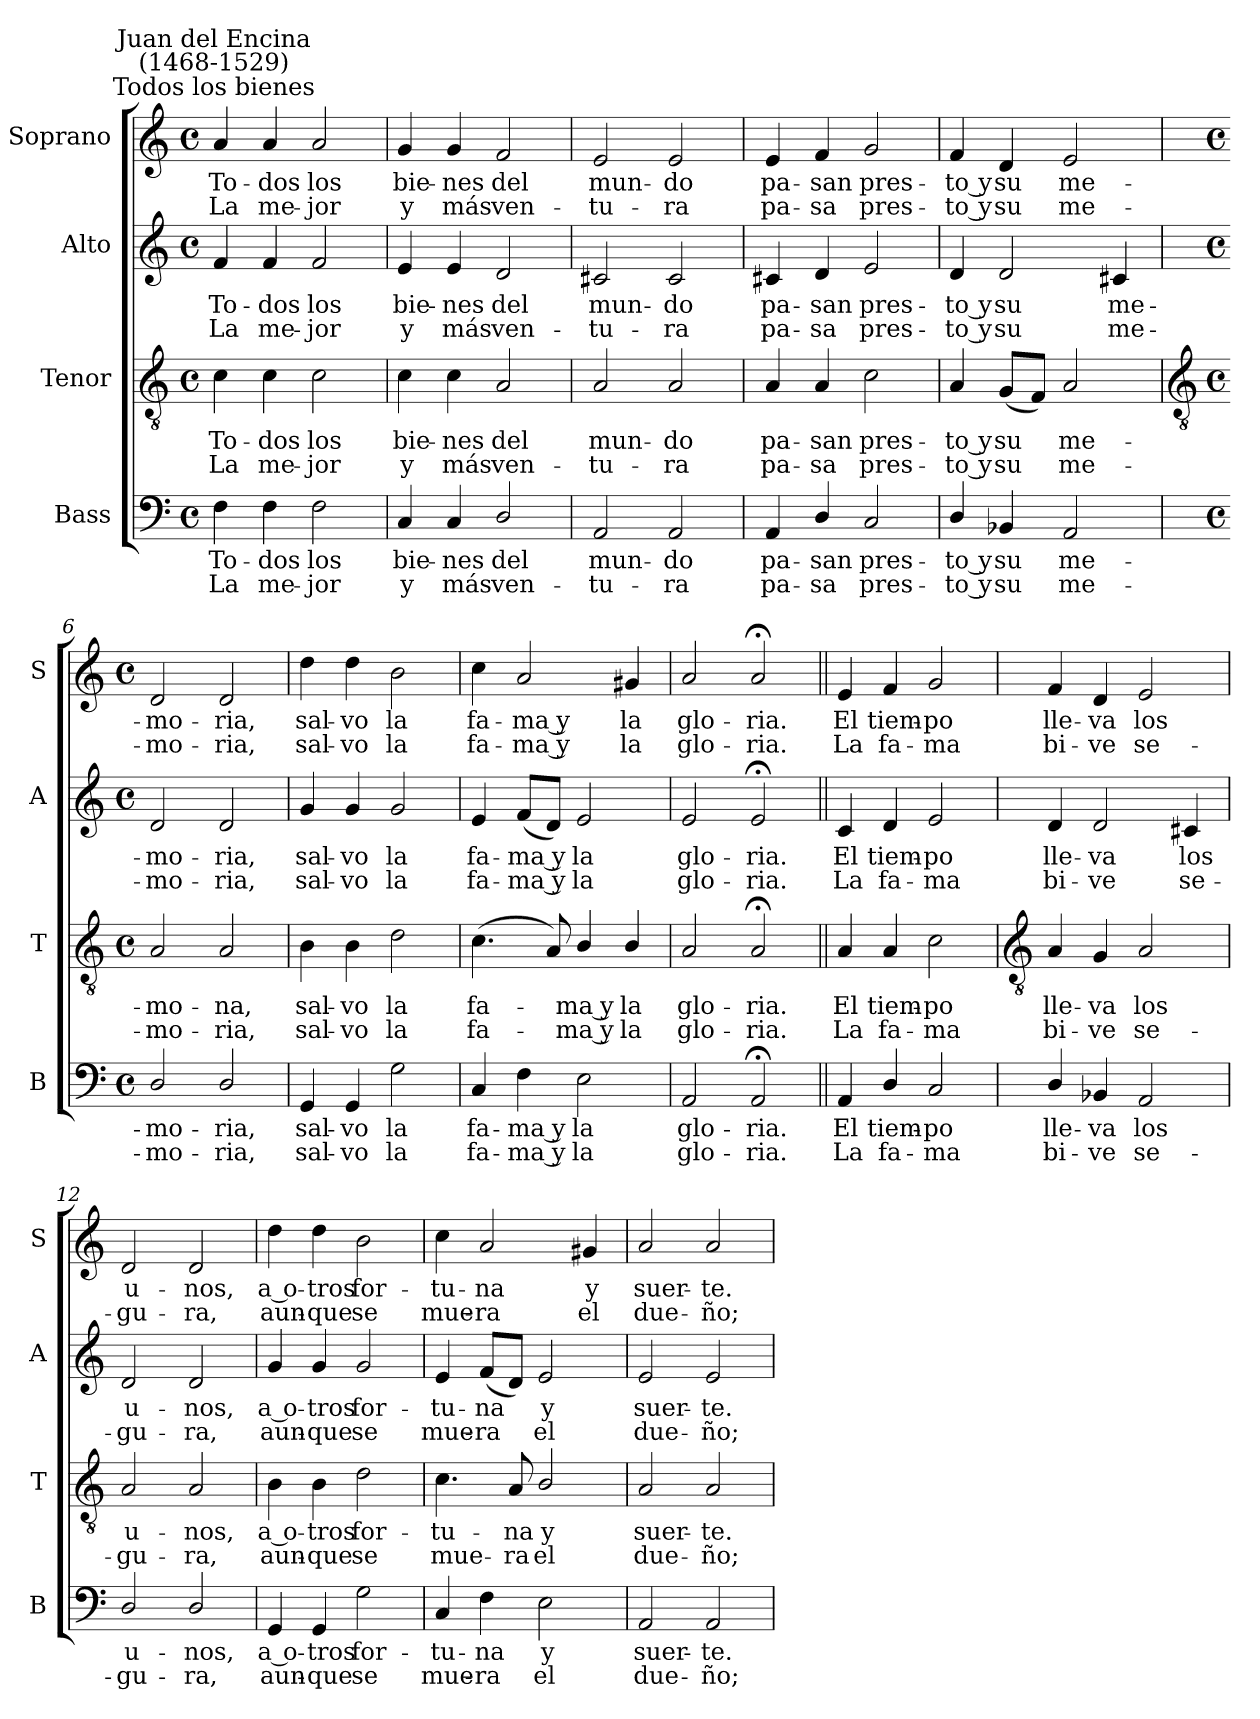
**kern	**text	**text	**kern	**text	**text	**kern	**text	**text	**kern	**text	**text
*part4	*part4	*part4	*part3	*part3	*part3	*part2	*part2	*part2	*part1	*part1	*part1
*staff4	*staff4	*staff4	*staff3	*staff3	*staff3	*staff2	*staff2	*staff2	*staff1	*staff1	*staff1
*I"Bass	*	*	*I"Tenor	*	*	*I"Alto	*	*	*I"Soprano	*	*
*I'B	*	*	*I'T	*	*	*I'A	*	*	*I'S	*	*
*clefF4	*	*	*clefGv2	*	*	*clefG2	*	*	*clefG2	*	*
*k[]	*	*	*k[]	*	*	*k[]	*	*	*k[]	*	*
*C:	*	*	*C:	*	*	*C:	*	*	*C:	*	*
*M4/4	*	*	*M4/4	*	*	*M4/4	*	*	*M4/4	*	*
*met(c)	*	*	*met(c)	*	*	*met(c)	*	*	*met(c)	*	*
=1	=1	=1	=1	=1	=1	=1	=1	=1	=1	=1	=1
!	!	!	!	!	!	!	!	!	!LO:TX:a:cj:t=Todos los bienes	!	!
!	!	!	!	!	!	!	!	!	!LO:TX:a:cj:t=Juan del Encina\n(1468-1529)	!	!
!	!LO:LY:b	!LO:LY:b	!	!LO:LY:b	!LO:LY:b	!	!LO:LY:b	!LO:LY:b	!	!LO:LY:b	!LO:LY:b
4F	To-	-La	4c	To-	-La	4f	To-	-La	4a	To-	-La
!	!LO:LY:b	!LO:LY:b	!	!LO:LY:b	!LO:LY:b	!	!LO:LY:b	!LO:LY:b	!	!LO:LY:b	!LO:LY:b
4F	dos	me-	4c	dos	me-	4f	dos	me-	4a	dos	me-
!	!LO:LY:b	!LO:LY:b	!	!LO:LY:b	!LO:LY:b	!	!LO:LY:b	!LO:LY:b	!	!LO:LY:b	!LO:LY:b
2F	-los	jor	2c	-los	jor	2f	-los	jor	2a	-los	jor
=2	=2	=2	=2	=2	=2	=2	=2	=2	=2	=2	=2
!	!LO:LY:b	!LO:LY:b	!	!LO:LY:b	!LO:LY:b	!	!LO:LY:b	!LO:LY:b	!	!LO:LY:b	!LO:LY:b
4C	bie-	-y	4c	bie-	-y	4e	bie-	-y	4g	bie-	-y
!	!LO:LY:b	!LO:LY:b	!	!LO:LY:b	!LO:LY:b	!	!LO:LY:b	!LO:LY:b	!	!LO:LY:b	!LO:LY:b
4C	nes	más	4c	nes	más	4e	nes	más	4g	nes	más
!	!LO:LY:b	!LO:LY:b	!	!LO:LY:b	!LO:LY:b	!	!LO:LY:b	!LO:LY:b	!	!LO:LY:b	!LO:LY:b
2D/	del	ven-	2A	del	ven-	2d	del	ven-	2f	del	ven-
=3	=3	=3	=3	=3	=3	=3	=3	=3	=3	=3	=3
!	!LO:LY:b	!LO:LY:b	!	!LO:LY:b	!LO:LY:b	!	!LO:LY:b	!LO:LY:b	!	!LO:LY:b	!LO:LY:b
2AA	-mun-	-tu-	2A	-mun-	-tu-	2c#X	-mun-	-tu-	2e	-mun-	-tu-
!	!LO:LY:b	!LO:LY:b	!	!LO:LY:b	!LO:LY:b	!	!LO:LY:b	!LO:LY:b	!	!LO:LY:b	!LO:LY:b
2AA	-do	ra	2A	-do	ra	2c#	-do	ra	2e	-do	ra
=4	=4	=4	=4	=4	=4	=4	=4	=4	=4	=4	=4
!	!LO:LY:b	!LO:LY:b	!	!LO:LY:b	!LO:LY:b	!	!LO:LY:b	!LO:LY:b	!	!LO:LY:b	!LO:LY:b
4AA	pa-	-pa-	4A	pa-	-pa-	4c#X	pa-	-pa-	4e	pa-	-pa-
!	!LO:LY:b	!LO:LY:b	!	!LO:LY:b	!LO:LY:b	!	!LO:LY:b	!LO:LY:b	!	!LO:LY:b	!LO:LY:b
4D/	-san	sa	4A	-san	sa	4d	-san	sa	4f	-san	sa
!	!LO:LY:b	!LO:LY:b	!	!LO:LY:b	!LO:LY:b	!	!LO:LY:b	!LO:LY:b	!	!LO:LY:b	!LO:LY:b
2C	pres-	-pres-	2c	pres-	-pres-	2e	pres-	-pres-	2g	pres-	-pres-
=5	=5	=5	=5	=5	=5	=5	=5	=5	=5	=5	=5
!	!LO:LY:b	!LO:LY:b	!	!LO:LY:b	!LO:LY:b	!	!LO:LY:b	!LO:LY:b	!	!LO:LY:b	!LO:LY:b
4D/	-to y	to y	4A	-to y	to y	4d	-to y	to y	4f	-to y	to y
!	!LO:LY:b	!LO:LY:b	!	!LO:LY:b	!LO:LY:b	!	!LO:LY:b	!LO:LY:b	!	!LO:LY:b	!LO:LY:b
4BB-X	su	su	(<8GL	su	su	2d	su	su	4d	su	su
.	.	.	8FJ)	.	.	.	.	.	.	.	.
!	!LO:LY:b	!LO:LY:b	!	!LO:LY:b	!LO:LY:b	!	!	!	!	!LO:LY:b	!LO:LY:b
2AA	me-	-me-	2A	me-	-me-	.	.	.	2e	me-	-me-
!	!	!	!	!	!	!	!LO:LY:b	!LO:LY:b	!	!	!
.	.	.	.	.	.	4c#X	me-	-me-	.	.	.
!!LO:LB:g=z
=6	=6	=6	=6	=6	=6	=6	=6	=6	=6	=6	=6
*	*	*	*clefGv2	*	*	*	*	*	*	*	*
*M4/4	*	*	*M4/4	*	*	*M4/4	*	*	*M4/4	*	*
*met(c)	*	*	*met(c)	*	*	*met(c)	*	*	*met(c)	*	*
!	!LO:LY:b	!LO:LY:b	!	!LO:LY:b	!LO:LY:b	!	!LO:LY:b	!LO:LY:b	!	!LO:LY:b	!LO:LY:b
2D/	-mo-	-mo-	2A	-mo-	-mo-	2d	-mo-	-mo-	2d	-mo-	-mo-
!	!LO:LY:b	!LO:LY:b	!	!LO:LY:b	!LO:LY:b	!	!LO:LY:b	!LO:LY:b	!	!LO:LY:b	!LO:LY:b
2D/	-ria,	ria,	2A	-na,	ria,	2d	-ria,	ria,	2d	-ria,	ria,
=7	=7	=7	=7	=7	=7	=7	=7	=7	=7	=7	=7
!	!LO:LY:b	!LO:LY:b	!	!LO:LY:b	!LO:LY:b	!	!LO:LY:b	!LO:LY:b	!	!LO:LY:b	!LO:LY:b
4GG	sal-	-sal-	4B	sal-	-sal-	4g	sal-	-sal-	4dd	sal-	-sal-
!	!LO:LY:b	!LO:LY:b	!	!LO:LY:b	!LO:LY:b	!	!LO:LY:b	!LO:LY:b	!	!LO:LY:b	!LO:LY:b
4GG	-vo	vo	4B	-vo	vo	4g	-vo	vo	4dd	-vo	vo
!	!LO:LY:b	!LO:LY:b	!	!LO:LY:b	!LO:LY:b	!	!LO:LY:b	!LO:LY:b	!	!LO:LY:b	!LO:LY:b
2G	la	la	2d	la	la	2g	la	la	2b	la	la
=8	=8	=8	=8	=8	=8	=8	=8	=8	=8	=8	=8
!	!LO:LY:b	!LO:LY:b	!	!LO:LY:b	!LO:LY:b	!	!LO:LY:b	!LO:LY:b	!	!LO:LY:b	!LO:LY:b
4C	fa-	-fa-	(<4.c	fa-	fa-	4e	fa-	-fa-	4cc	fa-	-fa-
!	!LO:LY:b	!LO:LY:b	!	!	!	!	!LO:LY:b	!LO:LY:b	!	!LO:LY:b	!LO:LY:b
4F	-ma y	ma y	.	.	.	(<8fL	-ma y	ma y	2a	-ma y	ma y
.	.	.	8A)	.	.	8dJ)	.	.	.	.	.
!	!LO:LY:b	!LO:LY:b	!	!LO:LY:b	!LO:LY:b	!	!LO:LY:b	!LO:LY:b	!	!	!
2E	la	la	4B/	ma y	ma y	2e	la	la	.	.	.
!	!	!	!	!LO:LY:b	!LO:LY:b	!	!	!	!	!LO:LY:b	!LO:LY:b
.	.	.	4B/	la	la	.	.	.	4g#X	la	la
=9	=9	=9	=9	=9	=9	=9	=9	=9	=9	=9	=9
!	!LO:LY:b	!LO:LY:b	!	!LO:LY:b	!LO:LY:b	!	!LO:LY:b	!LO:LY:b	!	!LO:LY:b	!LO:LY:b
2AA	glo-	-glo-	2A	glo-	-glo-	2e	glo-	-glo-	2a	glo-	-glo-
!	!LO:LY:b	!LO:LY:b	!	!LO:LY:b	!LO:LY:b	!	!LO:LY:b	!LO:LY:b	!	!LO:LY:b	!LO:LY:b
2AA;<	-ria.	ria.	2A;<	-ria.	ria.	2e;<	-ria.	ria.	2a;<	-ria.	ria.
=10||	=10||	=10||	=10||	=10||	=10||	=10||	=10||	=10||	=10||	=10||	=10||
!	!LO:LY:b	!LO:LY:b	!	!LO:LY:b	!LO:LY:b	!	!LO:LY:b	!LO:LY:b	!	!LO:LY:b	!LO:LY:b
4AA	El	La	4A	El	La	4c	El	La	4e	El	La
!	!LO:LY:b	!LO:LY:b	!	!LO:LY:b	!LO:LY:b	!	!LO:LY:b	!LO:LY:b	!	!LO:LY:b	!LO:LY:b
4D/	tiem-	-fa-	4A	tiem-	-fa-	4d	tiem-	-fa-	4f	tiem-	-fa-
!	!LO:LY:b	!LO:LY:b	!	!LO:LY:b	!LO:LY:b	!	!LO:LY:b	!LO:LY:b	!	!LO:LY:b	!LO:LY:b
2C	-po	ma	2c	-po	ma	2e	-po	ma	2g	-po	ma
!!LO:LB:g=z
=11	=11	=11	=11	=11	=11	=11	=11	=11	=11	=11	=11
*	*	*	*clefGv2	*	*	*	*	*	*	*	*
!	!LO:LY:b	!LO:LY:b	!	!LO:LY:b	!LO:LY:b	!	!LO:LY:b	!LO:LY:b	!	!LO:LY:b	!LO:LY:b
4D/	lle-	-bi-	4A	lle-	-bi-	4d	lle-	-bi-	4f	lle-	-bi-
!	!LO:LY:b	!LO:LY:b	!	!LO:LY:b	!LO:LY:b	!	!LO:LY:b	!LO:LY:b	!	!LO:LY:b	!LO:LY:b
4BB-X	-va	ve	4G	-va	ve	2d	-va	ve	4d	-va	ve
!	!LO:LY:b	!LO:LY:b	!	!LO:LY:b	!LO:LY:b	!	!	!	!	!LO:LY:b	!LO:LY:b
2AA	los	se-	2A	los	se-	.	.	.	2e	los	se-
!	!	!	!	!	!	!	!LO:LY:b	!LO:LY:b	!	!	!
.	.	.	.	.	.	4c#X	los	se-	.	.	.
=12	=12	=12	=12	=12	=12	=12	=12	=12	=12	=12	=12
!	!LO:LY:b	!LO:LY:b	!	!LO:LY:b	!LO:LY:b	!	!LO:LY:b	!LO:LY:b	!	!LO:LY:b	!LO:LY:b
2D/	-u-	-gu-	2A	-u-	-gu-	2d	-u-	-gu-	2d	-u-	-gu-
!	!LO:LY:b	!LO:LY:b	!	!LO:LY:b	!LO:LY:b	!	!LO:LY:b	!LO:LY:b	!	!LO:LY:b	!LO:LY:b
2D/	-nos,	ra,	2A	-nos,	ra,	2d	-nos,	ra,	2d	-nos,	ra,
=13	=13	=13	=13	=13	=13	=13	=13	=13	=13	=13	=13
!	!LO:LY:b	!LO:LY:b	!	!LO:LY:b	!LO:LY:b	!	!LO:LY:b	!LO:LY:b	!	!LO:LY:b	!LO:LY:b
4GG	a o-	-aun-	4B	a o-	-aun-	4g	a o-	-aun-	4dd	a o-	-aun-
!	!LO:LY:b	!LO:LY:b	!	!LO:LY:b	!LO:LY:b	!	!LO:LY:b	!LO:LY:b	!	!LO:LY:b	!LO:LY:b
4GG	-tros	que	4B	-tros	que	4g	-tros	que	4dd	-tros	que
!	!LO:LY:b	!LO:LY:b	!	!LO:LY:b	!LO:LY:b	!	!LO:LY:b	!LO:LY:b	!	!LO:LY:b	!LO:LY:b
2G	for-	-se	2d	for-	-se	2g	for-	-se	2b	for-	-se
=14	=14	=14	=14	=14	=14	=14	=14	=14	=14	=14	=14
!	!LO:LY:b	!LO:LY:b	!	!LO:LY:b	!LO:LY:b	!	!LO:LY:b	!LO:LY:b	!	!LO:LY:b	!LO:LY:b
4C	tu-	-mue-	4.c	tu-	-mue-	4e	tu-	-mue-	4cc	tu-	-mue-
!	!LO:LY:b	!LO:LY:b	!	!	!	!	!LO:LY:b	!LO:LY:b	!	!LO:LY:b	!LO:LY:b
4F	-na	ra	.	.	.	(<8fL	-na	ra	2a	-na	ra
!	!	!	!	!LO:LY:b	!LO:LY:b	!	!	!	!	!	!
.	.	.	8A	-na	ra	8dJ)	.	.	.	.	.
!	!LO:LY:b	!LO:LY:b	!	!LO:LY:b	!LO:LY:b	!	!LO:LY:b	!LO:LY:b	!	!	!
2E	y	el	2B/	y	el	2e	y	el	.	.	.
!	!	!	!	!	!	!	!	!	!	!LO:LY:b	!LO:LY:b
.	.	.	.	.	.	.	.	.	4g#X	y	el
=15	=15	=15	=15	=15	=15	=15	=15	=15	=15	=15	=15
!	!LO:LY:b	!LO:LY:b	!	!LO:LY:b	!LO:LY:b	!	!LO:LY:b	!LO:LY:b	!	!LO:LY:b	!LO:LY:b
2AA	suer-	-due-	2A	suer-	-due-	2e	suer-	-due-	2a	suer-	-due-
!	!LO:LY:b	!LO:LY:b	!	!LO:LY:b	!LO:LY:b	!	!LO:LY:b	!LO:LY:b	!	!LO:LY:b	!LO:LY:b
2AA	-te.	ño;	2A	-te.	ño;	2e	-te.	ño;	2a	-te.	ño;
=	=	=	=	=	=	=	=	=	=	=	=
*-	*-	*-	*-	*-	*-	*-	*-	*-	*-	*-	*-
